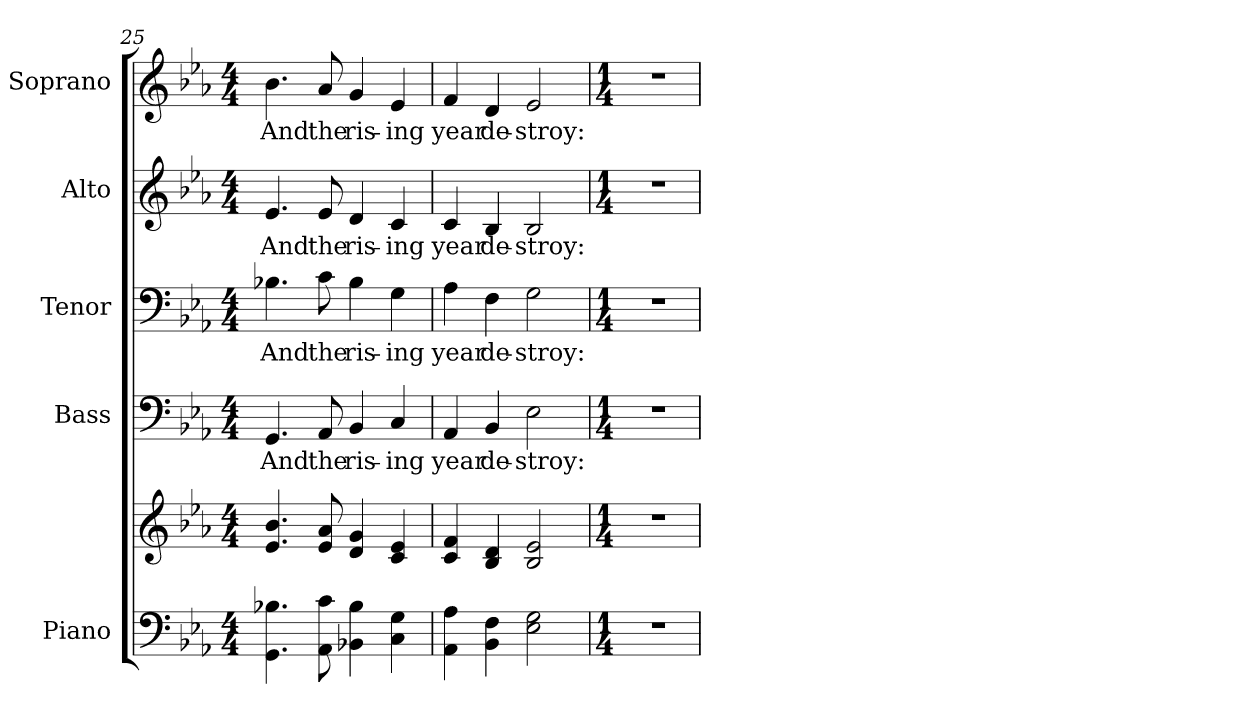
**kern	**kern	**kern	**text	**kern	**text	**kern	**text	**kern	**text
*part5	*part5	*part4	*part4	*part3	*part3	*part2	*part2	*part1	*part1
*staff6	*staff5	*staff4	*staff4	*staff3	*staff3	*staff2	*staff2	*staff1	*staff1
*I"Piano	*	*I"Bass	*	*I"Tenor	*	*I"Alto	*	*I"Soprano	*
*I'Pno.	*	*I'B.	*	*I'T.	*	*I'A.	*	*I'S.	*
!!LO:PB:g=z
*clefF4	*clefG2	*clefF4	*	*clefF4	*	*clefG2	*	*clefG2	*
*k[b-e-a-]	*k[b-e-a-]	*k[b-e-a-]	*	*k[b-e-a-]	*	*k[b-e-a-]	*	*k[b-e-a-]	*
*E-:	*E-:	*E-:	*	*E-:	*	*E-:	*	*E-:	*
*M4/4	*M4/4	*M4/4	*	*M4/4	*	*M4/4	*	*M4/4	*
=25	=25	=25	=25	=25	=25	=25	=25	=25	=25
!	!	!	!LO:LY:b:color=#000000	!	!	!	!	!	!
!	!	!	!	!	!LO:LY:b:color=#000000	!	!	!	!
!	!	!	!	!	!	!	!LO:LY:b:color=#000000	!	!
!	!	!	!	!	!	!	!	!	!LO:LY:b:color=#000000
4.GGi\ 4.B-Xi	4.e-i/ 4.b-i	4.GGi/	And	4.B-Xi\	And	4.e-i/	And	4.b-i\	And
!	!	!	!LO:LY:b:color=#000000	!	!	!	!	!	!
!	!	!	!	!	!LO:LY:b:color=#000000	!	!	!	!
!	!	!	!	!	!	!	!LO:LY:b:color=#000000	!	!
!	!	!	!	!	!	!	!	!	!LO:LY:b:color=#000000
8AA-i\ 8ci	8e-i/ 8a-i	8AA-i/	the	8ci\	the	8e-i/	the	8a-i/	the
!	!	!	!LO:LY:b:color=#000000	!	!	!	!	!	!
!	!	!	!	!	!LO:LY:b:color=#000000	!	!	!	!
!	!	!	!	!	!	!	!LO:LY:b:color=#000000	!	!
!	!	!	!	!	!	!	!	!	!LO:LY:b:color=#000000
4BB-Xi\ 4B-i	4di/ 4gi	4BB-i/	ris-	4B-i\	ris-	4di/	ris-	4gi/	ris-
!	!	!	!LO:LY:b:color=#000000	!	!	!	!	!	!
!	!	!	!	!	!LO:LY:b:color=#000000	!	!	!	!
!	!	!	!	!	!	!	!LO:LY:b:color=#000000	!	!
!	!	!	!	!	!	!	!	!	!LO:LY:b:color=#000000
4Ci\ 4Gi	4ci/ 4e-i	4Ci/	-ing	4Gi\	-ing	4ci/	-ing	4e-i/	-ing
=26	=26	=26	=26	=26	=26	=26	=26	=26	=26
!	!	!	!LO:LY:b:color=#000000	!	!	!	!	!	!
!	!	!	!	!	!LO:LY:b:color=#000000	!	!	!	!
!	!	!	!	!	!	!	!LO:LY:b:color=#000000	!	!
!	!	!	!	!	!	!	!	!	!LO:LY:b:color=#000000
4AA-i\ 4A-i	4ci/ 4fi	4AA-i/	year	4A-i\	year	4ci/	year	4fi/	year
!	!	!	!LO:LY:b:color=#000000	!	!	!	!	!	!
!	!	!	!	!	!LO:LY:b:color=#000000	!	!	!	!
!	!	!	!	!	!	!	!LO:LY:b:color=#000000	!	!
!	!	!	!	!	!	!	!	!	!LO:LY:b:color=#000000
4BB-i\ 4Fi	4B-i/ 4di	4BB-i/	de-	4Fi\	de-	4B-i/	de-	4di/	de-
!	!	!	!LO:LY:b:color=#000000	!	!	!	!	!	!
!	!	!	!	!	!LO:LY:b:color=#000000	!	!	!	!
!	!	!	!	!	!	!	!LO:LY:b:color=#000000	!	!
!	!	!	!	!	!	!	!	!	!LO:LY:b:color=#000000
2E-i\ 2Gi	2B-i/ 2e-i	2E-i\	-stroy:	2Gi\	-stroy:	2B-i/	-stroy:	2e-i/	-stroy:
!!LO:PB:g=z
=27	=27	=27	=27	=27	=27	=27	=27	=27	=27
*M1/4	*M1/4	*M1/4	*	*M1/4	*	*M1/4	*	*M1/4	*
!LO:N:vis=1	!LO:N:vis=1	!LO:N:vis=1	!	!LO:N:vis=1	!	!LO:N:vis=1	!	!LO:N:vis=1	!
4r	4r	4r	.	4r	.	4r	.	4r	.
=	=	=	=	=	=	=	=	=	=
*-	*-	*-	*-	*-	*-	*-	*-	*-	*-
